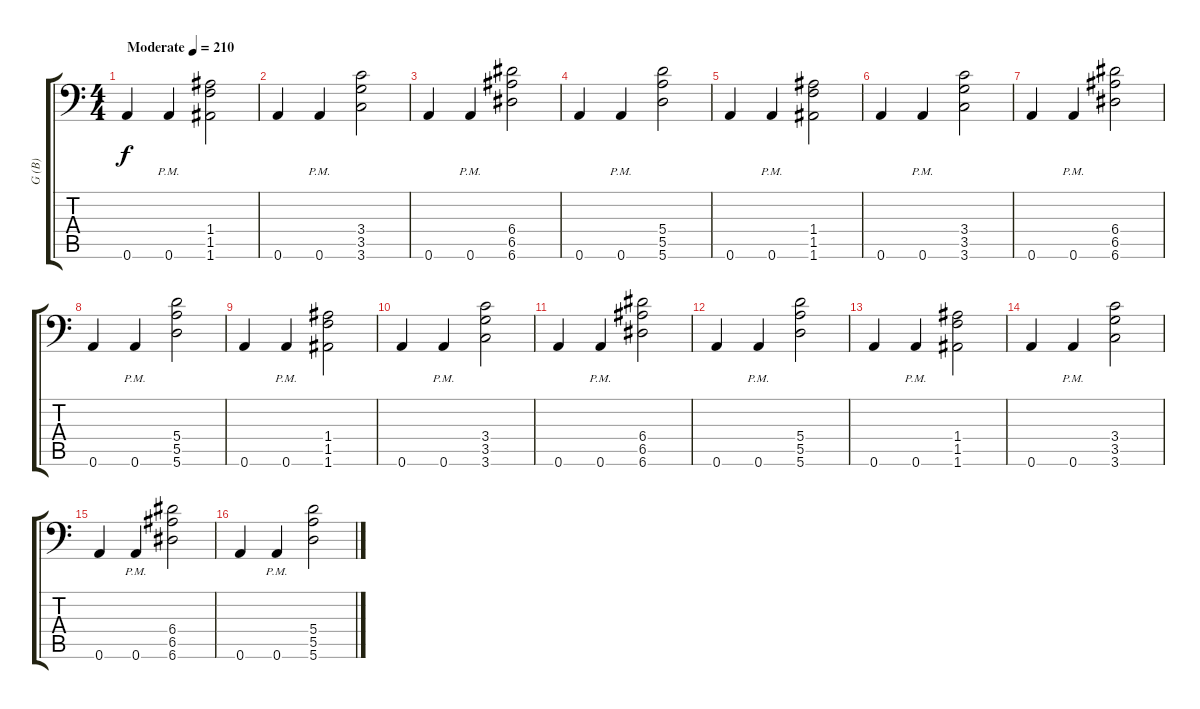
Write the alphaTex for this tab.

\track ("G (B)" "G (B)") {instrument overdrivenguitar}
\staff {score tabs}
\tuning (D4 A3 D3 A2 E2 A1) {hide}
\ts (4 4)
\tempo (210 "Moderate")
\clef f4
\ks c
0.6.4{dy f instrument overdrivenguitar} 0.6{pm}.4 (1.4 1.5 1.6).2 |
0.6.4 0.6{pm}.4 (3.4 3.5 3.6).2 |
0.6.4 0.6{pm}.4 (6.4 6.5 6.6).2 |
0.6.4 0.6{pm}.4 (5.4 5.5 5.6).2 |
0.6.4 0.6{pm}.4 (1.4 1.5 1.6).2 |
0.6.4 0.6{pm}.4 (3.4 3.5 3.6).2 |
0.6.4 0.6{pm}.4 (6.4 6.5 6.6).2 |
0.6.4 0.6{pm}.4 (5.4 5.5 5.6).2 |
0.6.4 0.6{pm}.4 (1.4 1.5 1.6).2 |
0.6.4 0.6{pm}.4 (3.4 3.5 3.6).2 |
0.6.4 0.6{pm}.4 (6.4 6.5 6.6).2 |
0.6.4 0.6{pm}.4 (5.4 5.5 5.6).2 |
0.6.4 0.6{pm}.4 (1.4 1.5 1.6).2 |
0.6.4 0.6{pm}.4 (3.4 3.5 3.6).2 |
0.6.4 0.6{pm}.4 (6.4 6.5 6.6).2 |
0.6.4 0.6{pm}.4 (5.4 5.5 5.6).2
